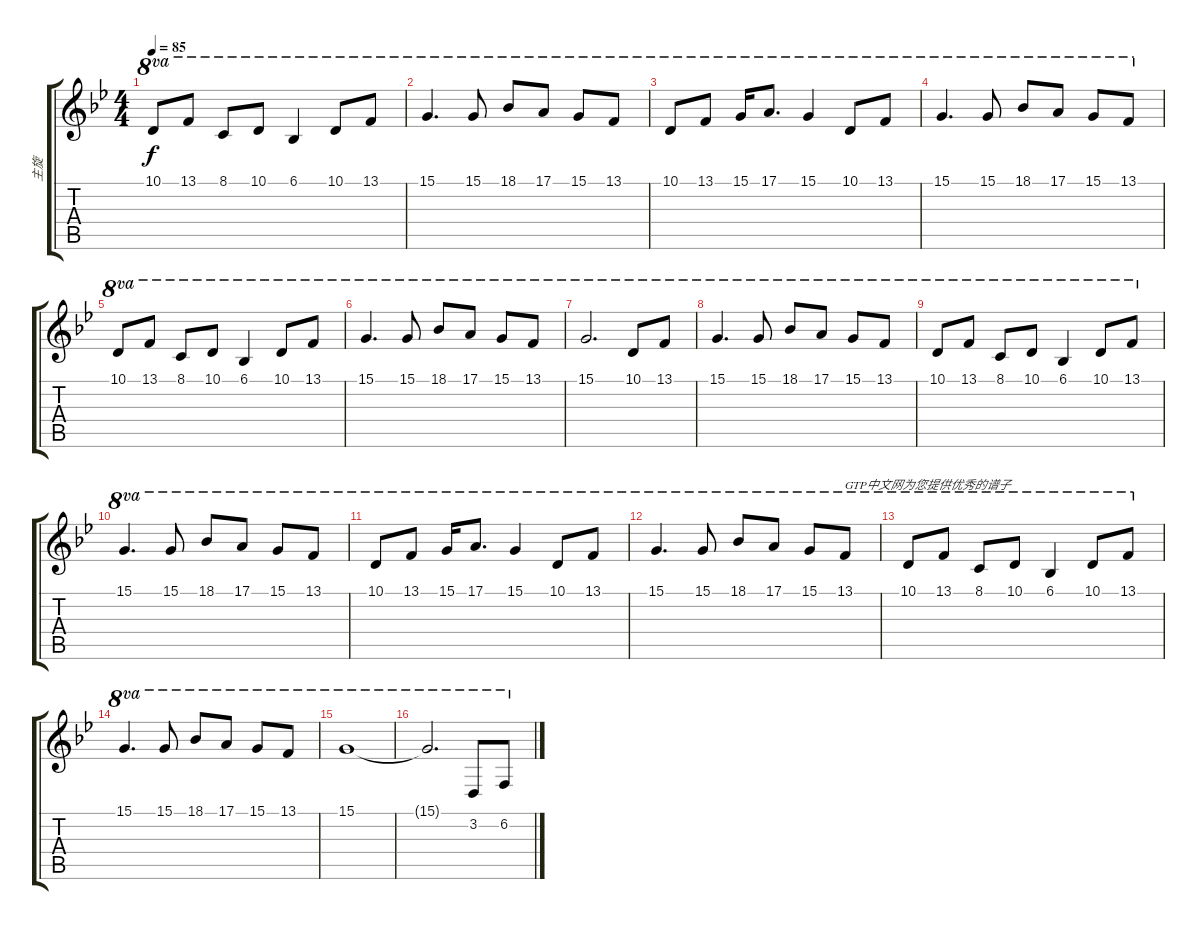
\track ("主旋" "主旋") {instrument synthvoice}
\staff {score tabs}
\tuning (E4 B3 G3 D3 A2 E2) {hide}
\ts (4 4)
\tempo 85
\clef g2
\ks bb
10.1.8{ot 8va dy f} 13.1.8{ot 8va} 8.1.8{ot 8va} 10.1.8{ot 8va} 6.1.4{ot 8va} 10.1.8{ot 8va} 13.1.8{ot 8va} |
15.1.4{d ot 8va} 15.1.8{ot 8va} 18.1.8{ot 8va} 17.1.8{ot 8va} 15.1.8{ot 8va} 13.1.8{ot 8va} |
10.1.8{ot 8va} 13.1.8{ot 8va} 15.1.16{ot 8va} 17.1.8{d ot 8va} 15.1.4{ot 8va} 10.1.8{ot 8va} 13.1.8{ot 8va} |
15.1.4{d ot 8va} 15.1.8{ot 8va} 18.1.8{ot 8va} 17.1.8{ot 8va} 15.1.8{ot 8va} 13.1.8{ot 8va} |
10.1.8{ot 8va} 13.1.8{ot 8va} 8.1.8{ot 8va} 10.1.8{ot 8va} 6.1.4{ot 8va} 10.1.8{ot 8va} 13.1.8{ot 8va} |
15.1.4{d ot 8va} 15.1.8{ot 8va} 18.1.8{ot 8va} 17.1.8{ot 8va} 15.1.8{ot 8va} 13.1.8{ot 8va} |
15.1.2{d ot 8va} 10.1.8{ot 8va} 13.1.8{ot 8va} |
15.1.4{d ot 8va} 15.1.8{ot 8va} 18.1.8{ot 8va} 17.1.8{ot 8va} 15.1.8{ot 8va} 13.1.8{ot 8va} |
10.1.8{ot 8va} 13.1.8{ot 8va} 8.1.8{ot 8va} 10.1.8{ot 8va} 6.1.4{ot 8va} 10.1.8{ot 8va} 13.1.8{ot 8va} |
15.1.4{d ot 8va} 15.1.8{ot 8va} 18.1.8{ot 8va} 17.1.8{ot 8va} 15.1.8{ot 8va} 13.1.8{ot 8va} |
10.1.8{ot 8va} 13.1.8{ot 8va} 15.1.16{ot 8va} 17.1.8{d ot 8va} 15.1.4{ot 8va} 10.1.8{ot 8va} 13.1.8{ot 8va} |
15.1.4{d ot 8va} 15.1.8{ot 8va} 18.1.8{ot 8va} 17.1.8{ot 8va} 15.1.8{ot 8va} 13.1.8{ot 8va txt "GTP中文网为您提供优秀的谱子"} |
10.1.8{ot 8va} 13.1.8{ot 8va} 8.1.8{ot 8va} 10.1.8{ot 8va} 6.1.4{ot 8va} 10.1.8{ot 8va} 13.1.8{ot 8va} |
15.1.4{d ot 8va} 15.1.8{ot 8va} 18.1.8{ot 8va} 17.1.8{ot 8va} 15.1.8{ot 8va} 13.1.8{ot 8va} |
15.1.1{ot 8va} |
15.1{t}.2{d ot 8va} 3.2.8{ot 8va} 6.2.8{ot 8va}
